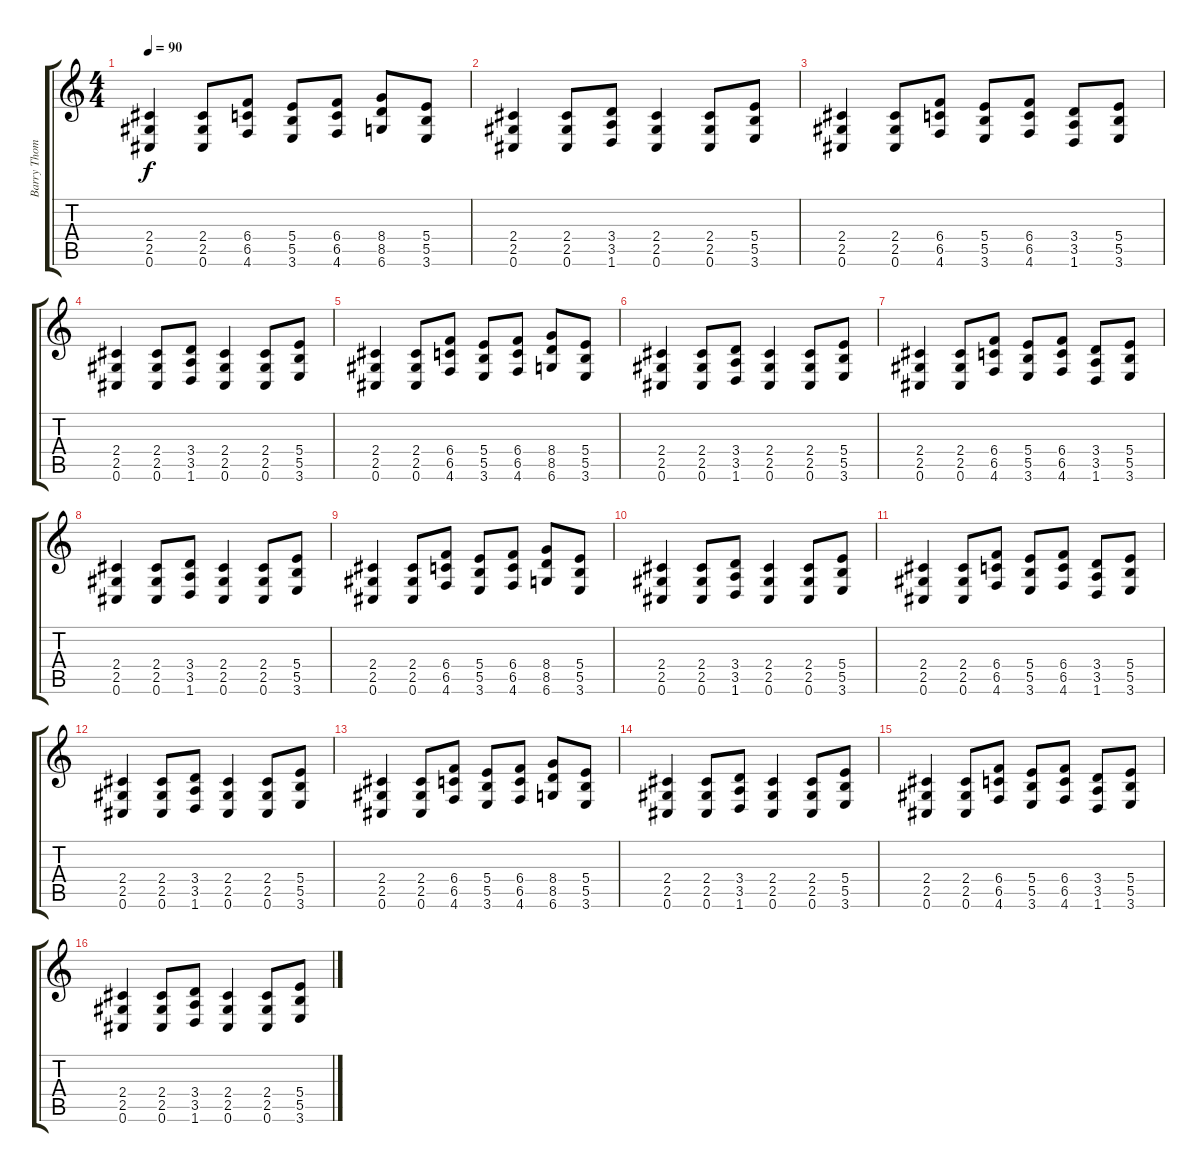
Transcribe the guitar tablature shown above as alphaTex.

\track ("Barry Thomson" "Barry Thom") {instrument overdrivenguitar}
\staff {score tabs}
\tuning (Db4 Ab3 E3 B2 Gb2 Db2) {hide}
\ts (4 4)
\tempo 90
\clef g2
\ks c
(2.4 2.5 0.6).4{dy f} (2.4 2.5 0.6).8 (6.4 6.5 4.6).8 (5.4 5.5 3.6).8 (6.4 6.5 4.6).8 (8.4 8.5 6.6).8 (5.4 5.5 3.6).8 |
(2.4 2.5 0.6).4 (2.4 2.5 0.6).8 (3.4 3.5 1.6).8 (2.4 2.5 0.6).4 (2.4 2.5 0.6).8 (5.4 5.5 3.6).8 |
(2.4 2.5 0.6).4 (2.4 2.5 0.6).8 (6.4 6.5 4.6).8 (5.4 5.5 3.6).8 (6.4 6.5 4.6).8 (3.4 3.5 1.6).8 (5.4 5.5 3.6).8 |
(2.4 2.5 0.6).4 (2.4 2.5 0.6).8 (3.4 3.5 1.6).8 (2.4 2.5 0.6).4 (2.4 2.5 0.6).8 (5.4 5.5 3.6).8 |
(2.4 2.5 0.6).4 (2.4 2.5 0.6).8 (6.4 6.5 4.6).8 (5.4 5.5 3.6).8 (6.4 6.5 4.6).8 (8.4 8.5 6.6).8 (5.4 5.5 3.6).8 |
(2.4 2.5 0.6).4 (2.4 2.5 0.6).8 (3.4 3.5 1.6).8 (2.4 2.5 0.6).4 (2.4 2.5 0.6).8 (5.4 5.5 3.6).8 |
(2.4 2.5 0.6).4 (2.4 2.5 0.6).8 (6.4 6.5 4.6).8 (5.4 5.5 3.6).8 (6.4 6.5 4.6).8 (3.4 3.5 1.6).8 (5.4 5.5 3.6).8 |
(2.4 2.5 0.6).4 (2.4 2.5 0.6).8 (3.4 3.5 1.6).8 (2.4 2.5 0.6).4 (2.4 2.5 0.6).8 (5.4 5.5 3.6).8 |
(2.4 2.5 0.6).4 (2.4 2.5 0.6).8 (6.4 6.5 4.6).8 (5.4 5.5 3.6).8 (6.4 6.5 4.6).8 (8.4 8.5 6.6).8 (5.4 5.5 3.6).8 |
(2.4 2.5 0.6).4{volume 11} (2.4 2.5 0.6).8 (3.4 3.5 1.6).8 (2.4 2.5 0.6).4 (2.4 2.5 0.6).8 (5.4 5.5 3.6).8 |
(2.4 2.5 0.6).4 (2.4 2.5 0.6).8 (6.4 6.5 4.6).8 (5.4 5.5 3.6).8 (6.4 6.5 4.6).8 (3.4 3.5 1.6).8 (5.4 5.5 3.6).8 |
(2.4 2.5 0.6).4 (2.4 2.5 0.6).8 (3.4 3.5 1.6).8 (2.4 2.5 0.6).4 (2.4 2.5 0.6).8 (5.4 5.5 3.6).8 |
(2.4 2.5 0.6).4 (2.4 2.5 0.6).8 (6.4 6.5 4.6).8 (5.4 5.5 3.6).8 (6.4 6.5 4.6).8 (8.4 8.5 6.6).8{volume 6} (5.4 5.5 3.6).8 |
(2.4 2.5 0.6).4 (2.4 2.5 0.6).8 (3.4 3.5 1.6).8 (2.4 2.5 0.6).4 (2.4 2.5 0.6).8 (5.4 5.5 3.6).8 |
(2.4 2.5 0.6).4 (2.4 2.5 0.6).8 (6.4 6.5 4.6).8 (5.4 5.5 3.6).8 (6.4 6.5 4.6).8 (3.4 3.5 1.6).8 (5.4 5.5 3.6).8 |
(2.4 2.5 0.6).4 (2.4 2.5 0.6).8 (3.4 3.5 1.6).8 (2.4 2.5 0.6).4 (2.4 2.5 0.6).8 (5.4 5.5 3.6).8
